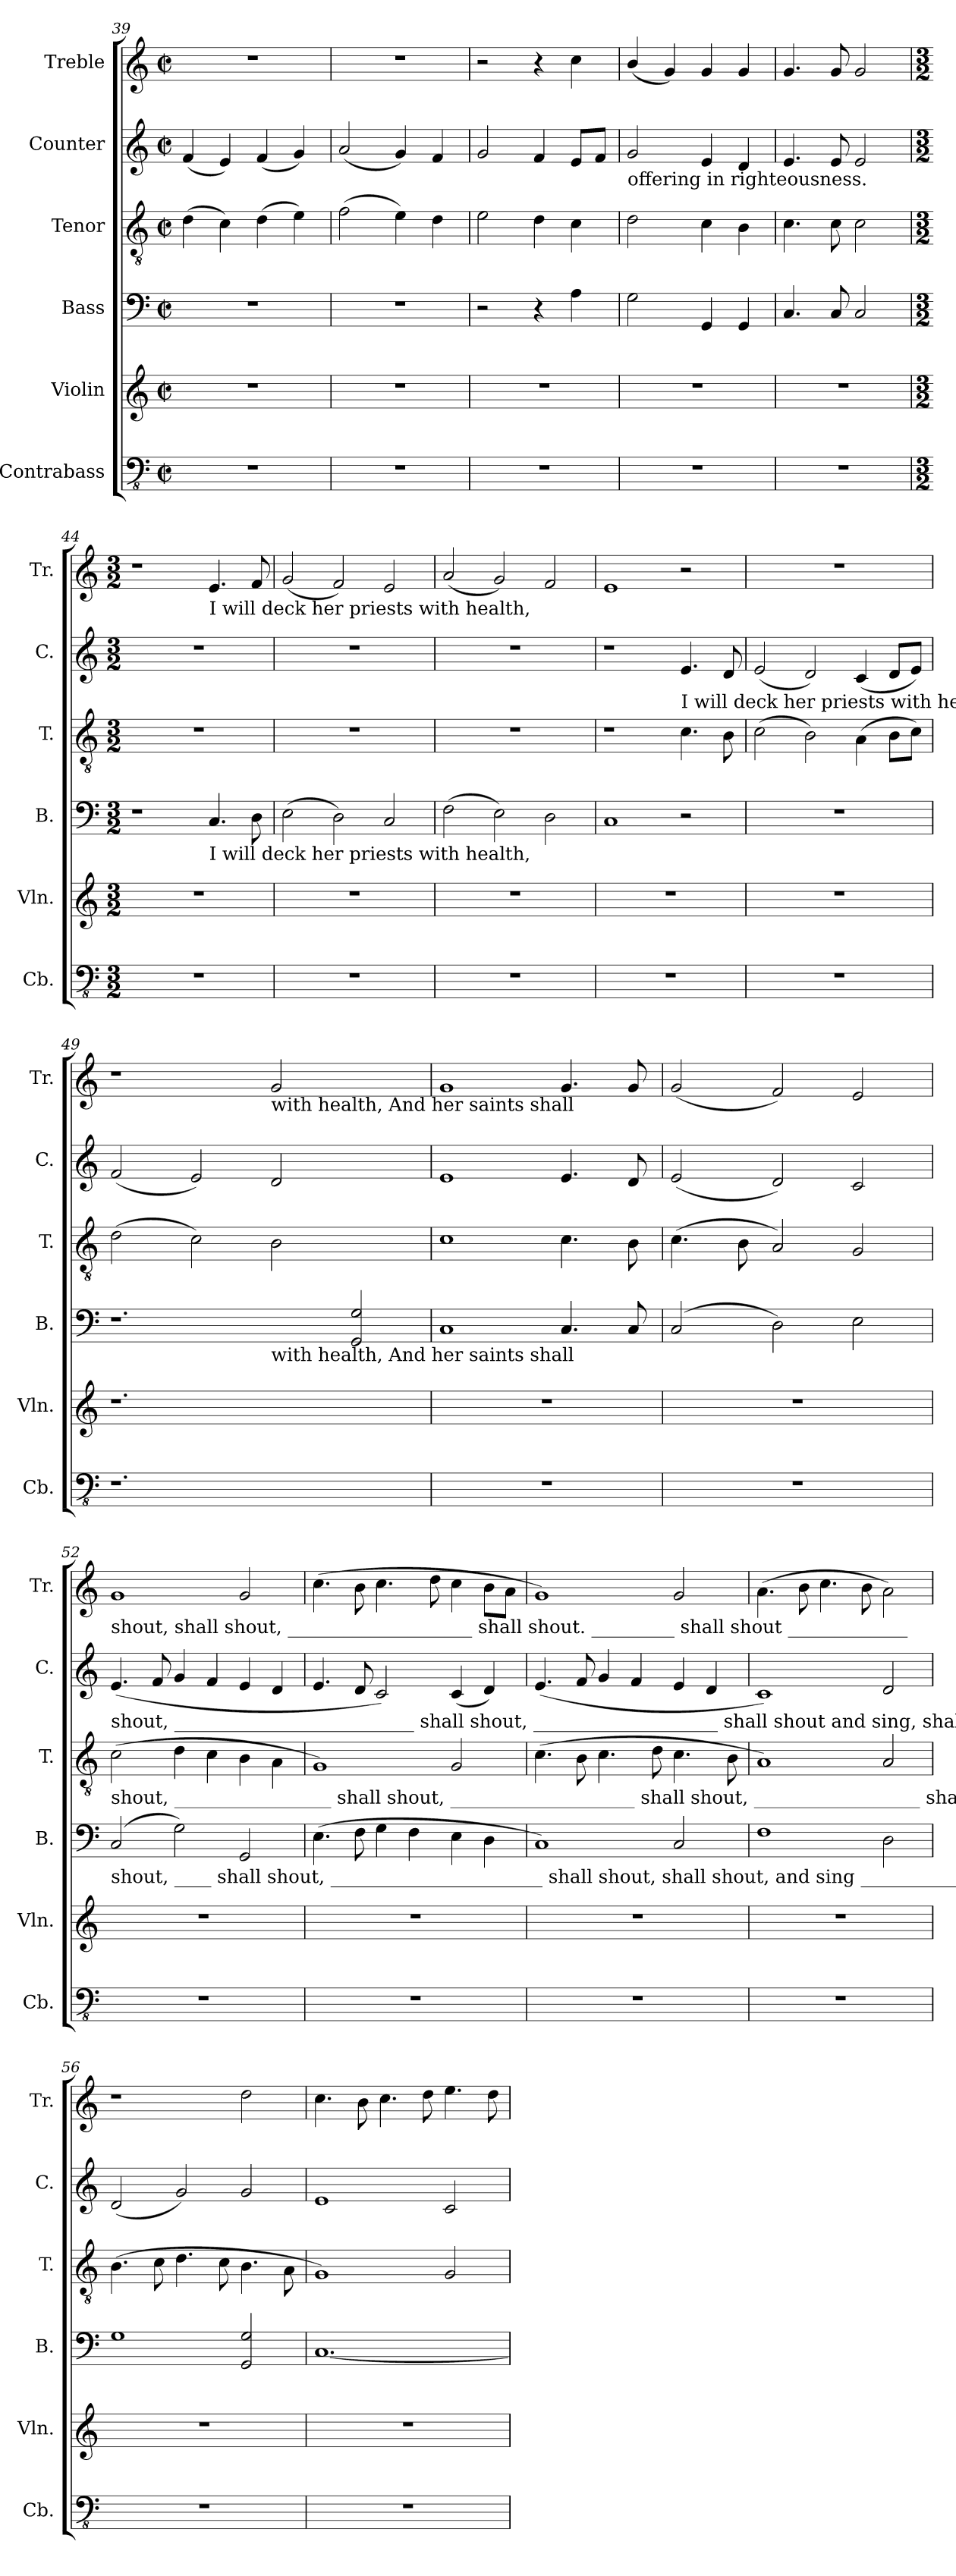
**kern	**kern	**kern	**kern	**kern	**kern
*part6	*part5	*part4	*part3	*part2	*part1
*staff6	*staff5	*staff4	*staff3	*staff2	*staff1
*I"Contrabass	*I"Violin	*I"Bass	*I"Tenor	*I"Counter	*I"Treble
*I'Cb.	*I'Vln.	*I'B.	*I'T.	*I'C.	*I'Tr.
*clefFv4	*clefG2	*clefF4	*clefGv2	*clefG2	*clefG2
*ITrd7c12	*	*	*	*	*
*k[]	*k[]	*k[]	*k[]	*k[]	*k[]
*M2/2	*M2/2	*M2/2	*M2/2	*M2/2	*M2/2
*met(c|)	*met(c|)	*met(c|)	*met(c|)	*met(c|)	*met(c|)
=39	=39	=39	=39	=39	=39
1r	1r	1r	(4d\	(4f/	1r
.	.	.	4c\)	4e/)	.
.	.	.	(4d\	(4f/	.
.	.	.	4e\)	4g/)	.
=40	=40	=40	=40	=40	=40
1r	1r	1r	(2f\	(2a/	1r
.	.	.	4e\)	4g/)	.
.	.	.	4d\	4f/	.
=41	=41	=41	=41	=41	=41
1r	1r	2r	2e\	2g/	2r
.	.	4r	4d\	4f/	4r
.	.	4A\	4c\	8e/L	4cc\
.	.	.	.	8f/J	.
!!LO:LB:g=z
=42	=42	=42	=42	=42	=42
!	!	!	!	!LO:TX:b:t=offering in righteousness.	!
1r	1r	2G\	2d\	2g/	(4b/
.	.	.	.	.	4g/)
.	.	4GG/	4c\	4e/	4g/
.	.	4GG/	4B\	4d/	4g/
=43	=43	=43	=43	=43	=43
1r	1r	4.C/	4.c\	4.e/	4.g/
.	.	8C/	8c\	8e/	8g/
.	.	2C/	2c\	2e/	2g/
=44	=44	=44	=44	=44	=44
*M3/2	*M3/2	*M3/2	*M3/2	*M3/2	*M3/2
1.r	1.r	1r	1.r	1.r	1r
!	!	!	!	!	!LO:TX:b:t=I  will deck her priests with health,
!	!	!LO:TX:b:t=I  will deck her priests with health,	!	!	!
.	.	4.C/	.	.	4.e/
.	.	8D\	.	.	8f/
=45	=45	=45	=45	=45	=45
1.r	1.r	(2E\	1.r	1.r	(2g/
.	.	2D\)	.	.	2f/)
.	.	2C/	.	.	2e/
=46	=46	=46	=46	=46	=46
1.r	1.r	(2F\	1.r	1.r	(2a/
.	.	2E\)	.	.	2g/)
.	.	2D\	.	.	2f/
=47	=47	=47	=47	=47	=47
1.r	1.r	1C	1r	1r	1e
!	!	!	!	!LO:TX:b:t=I   will  deck  her  priests  with health, And her saints shall	!
.	.	2r	4.c\	4.e/	2r
.	.	.	8B\	8d/	.
=48	=48	=48	=48	=48	=48
1.r	1.r	1.r	(2c\	(2e/	1.r
.	.	.	2B\)	2d/)	.
.	.	.	(4A\	(4c/	.
.	.	.	8B\L	8d/L	.
.	.	.	8c\J)	8e/J)	.
=49	=49	=49	=49	=49	=49
*	*	*^	*	*	*
1.r	1.r	1.r	1ryy	(2d\	(2f/	1r
.	.	.	.	2c\)	2e/)	.
!	!	!	!	!	!	!LO:TX:b:t=with health, And her saints shall
!	!	!	!LO:TX:b:t=with health, And her saints shall	!	!	!
.	.	.	1ryy	2B\	2d/	2g/
2ryy	2ryy	2GG/ 2G/	.	2ryy	2ryy	2ryy
*	*	*v	*v	*	*	*
=50	=50	=50	=50	=50	=50
1.r	1.r	1C	1c	1e	1g
.	.	4.C/	4.c\	4.e/	4.g/
.	.	8C/	8B\	8d/	8g/
=51	=51	=51	=51	=51	=51
1.r	1.r	(2C/	(4.c\	(2e/	(2g/
.	.	.	8B\	.	.
.	.	2D\)	2A/)	2d/)	2f/)
.	.	2E\	2G/	2c/	2e/
!!LO:LB:g=z
=52	=52	=52	=52	=52	=52
!	!	!	!	!	!LO:TX:b:t=shout,           shall     shout, ____________________                     shall        shout. _________                             shall         shout _____________
!	!	!	!	!LO:TX:b:t=shout, __________________________  shall          shout, ____________________             shall    shout             and        sing,               shall	!
!	!	!	!LO:TX:b:t=shout, _________________                     shall        shout, ____________________              shall    shout, __________________                 shall	!	!
!	!	!LO:TX:b:t=shout, ____    shall    shout, _______________________               shall     shout,            shall    shout,             and       sing _______________	!	!	!
1.r	1.r	(2C/	(2c\	(4.e/	1g
.	.	.	.	8f/	.
.	.	2G\)	4d\	4g/	.
.	.	.	4c\	4f/	.
.	.	2GG/	4B\	4e/	2g/
.	.	.	4A\	4d/	.
=53	=53	=53	=53	=53	=53
1.r	1.r	(4.E\	1G)	4.e/	(4.cc\
.	.	8F\	.	8d/	8b\
.	.	4G\	.	2c/)	4.cc\
.	.	4F\	.	.	.
.	.	.	.	.	8dd\
.	.	4E\	2G/	(4c/	4cc\
.	.	4D\	.	4d/)	8b\L
.	.	.	.	.	8a\J
=54	=54	=54	=54	=54	=54
1.r	1.r	1C)	(4.c\	(4.e/	1g)
.	.	.	8B\	8f/	.
.	.	.	4.c\	4g/	.
.	.	.	.	4f/	.
.	.	.	8d\	.	.
.	.	2C/	4.c\	4e/	2g/
.	.	.	.	4d/	.
.	.	.	8B\	.	.
=55	=55	=55	=55	=55	=55
1.r	1.r	1F	1A)	1c)	(4.a\
.	.	.	.	.	8b\
.	.	.	.	.	4.cc\
.	.	.	.	.	8b\
.	.	2D\	2A/	2d/	2a\)
=56	=56	=56	=56	=56	=56
1.r	1.r	1G	(4.B\	(2d/	1r
.	.	.	8c\	.	.
.	.	.	4.d\	2g/)	.
.	.	.	8c\	.	.
.	.	2GG/ 2G/	4.B\	2g/	2dd\
.	.	.	8A\	.	.
=57	=57	=57	=57	=57	=57
1.r	1.r	[1.C	1G)	1e	4.cc\
.	.	.	.	.	8b\
.	.	.	.	.	4.cc\
.	.	.	.	.	8dd\
.	.	.	2G/	2c/	4.ee\
.	.	.	.	.	8dd\
=	=	=	=	=	=
*-	*-	*-	*-	*-	*-
